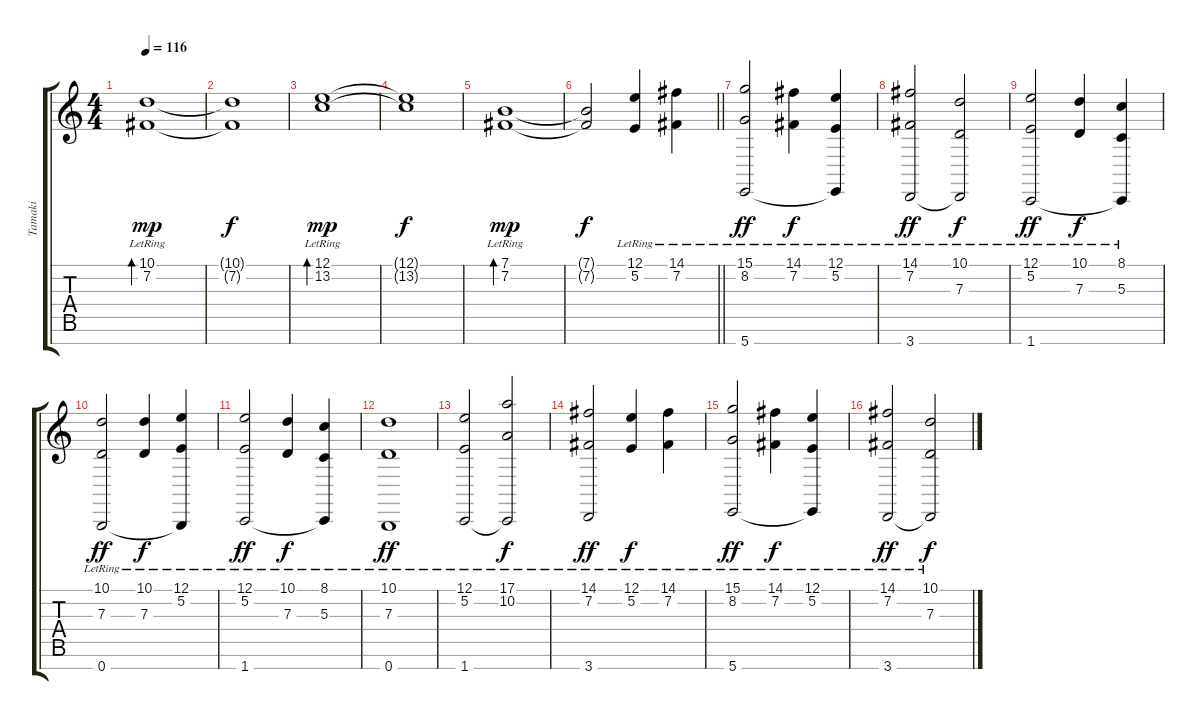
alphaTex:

\track ("Tamaki" "Tamaki") {instrument acousticgrandpiano}
\staff {score tabs}
\tuning (E4 B3 G3 D3 A2 E2 B1) {hide}
\ts (4 4)
\tempo 116
\clef g2
\ks c
(10.1{lr} 7.2{lr}).1{bd 240 dy mp} |
(10.1{t} 7.2{t}).1{dy f} |
(12.1{lr} 13.2{lr}).1{bd 240 dy mp} |
(12.1{t} 13.2{t}).1{dy f} |
(7.1{lr} 7.2{lr}).1{bd 240 dy mp} |
\barLineRight lightlight
(7.1{t} 7.2{t}).2{dy f} (12.1 5.2{lr}).4 (14.1 7.2{lr}).4 |
\section ("" "")
(15.1{lr} 8.2{lr} 5.7{lr}).2{dy ff} (14.1{lr} 7.2{lr}).4{dy f} (12.1{lr} 5.2{lr} 5.7{t}).4 |
(14.1{lr} 7.2{lr} 3.7{lr}).2{dy ff} (10.1{lr} 7.3{lr} 3.7{t}).2{dy f} |
(12.1{lr} 5.2{lr} 1.7{lr}).2{dy ff} (10.1{lr} 7.3{lr}).4{dy f} (8.1{lr} 5.3{lr} 1.7{t}).4 |
(10.1{lr} 7.3{lr} 0.7{lr}).2{dy ff} (10.1{lr} 7.3{lr}).4{dy f} (12.1{lr} 5.2{lr} 0.7{t}).4 |
(12.1{lr} 5.2{lr} 1.7{lr}).2{dy ff} (10.1{lr} 7.3{lr}).4{dy f} (8.1{lr} 5.3{lr} 1.7{t}).4 |
(10.1{lr} 7.3{lr} 0.7{lr}).1{dy ff} |
(12.1{lr} 5.2{lr} 1.7{lr}).2 (17.1{lr} 10.2{lr} 1.7{t}).2{dy f} |
(14.1{lr} 7.2{lr} 3.7{lr}).2{dy ff} (12.1{lr} 5.2{lr}).4{dy f} (14.1{lr} 7.2{lr}).4 |
(15.1{lr} 8.2{lr} 5.7{lr}).2{dy ff} (14.1{lr} 7.2{lr}).4{dy f} (12.1{lr} 5.2{lr} 5.7{t}).4 |
(14.1{lr} 7.2{lr} 3.7{lr}).2{dy ff} (10.1{lr} 7.3{lr} 3.7{t}).2{dy f}
